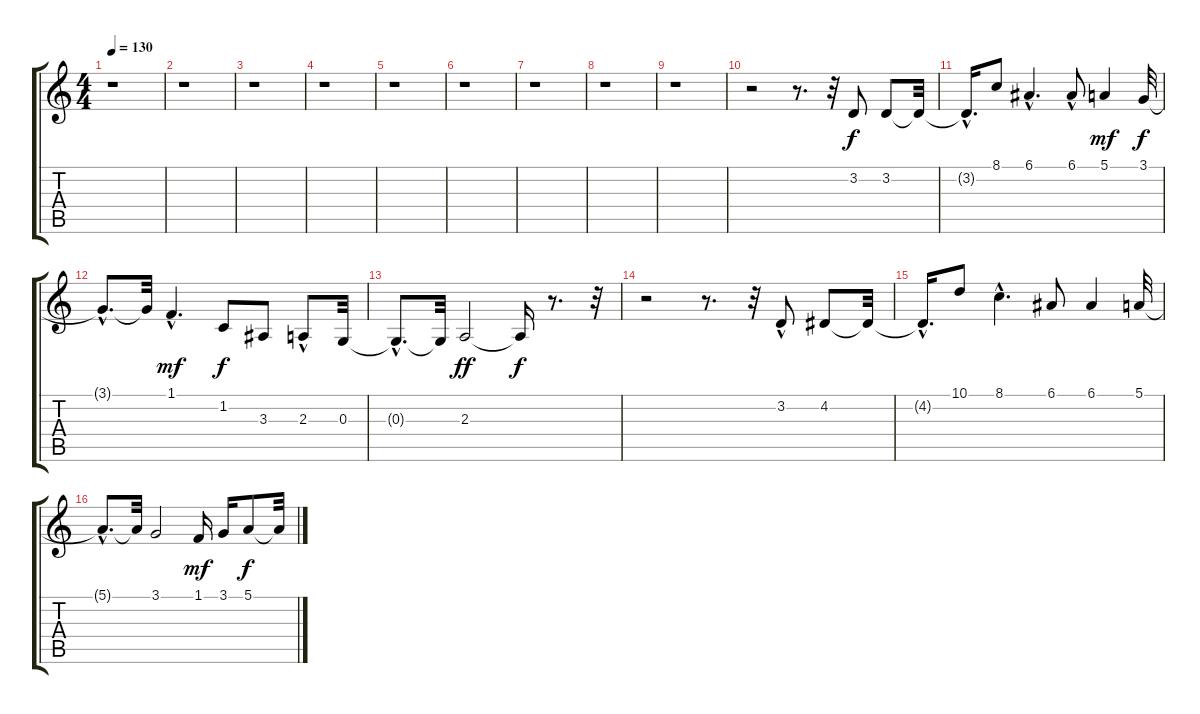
\track "" {instrument vibraphone}
\staff {score tabs}
\tuning (E4 B3 G3 D3 A2 E2) {hide}
\ts (4 4)
\tempo 130
\clef g2
\ks c
r.1{dy f} |
r.1 |
r.1 |
r.1 |
r.1 |
r.1 |
r.1 |
r.1 |
r.1 |
r.2 r.8{d} r.32 3.2.8{volume 15 instrument tenorsax} 3.2.8 3.2{t}.32 |
3.2{hac t}.16{d} 8.1.8 6.1{hac}.4{d} 6.1{hac}.8 5.1.4{dy mf} 3.1.32{dy f} |
3.1{hac t}.8{d} 3.1{t}.32 1.1{hac}.4{d dy mf} 1.2.8{dy f} 3.3.8 2.3{hac}.8 0.3.32 |
0.3{hac t}.8{d} 0.3{t}.32 2.3.2{dy ff} 2.3{t}.16{dy f} r.8{d} r.32 |
r.2 r.8{d} r.32 3.2{hac}.8 4.2.8 4.2{t}.32 |
4.2{hac t}.16{d} 10.1.8 8.1{hac}.4{d} 6.1.8 6.1.4 5.1.32 |
5.1{hac t}.8{d} 5.1{t}.32 3.1.2 1.1.16{dy mf} 3.1.16 5.1.8{dy f} 5.1{t}.32
